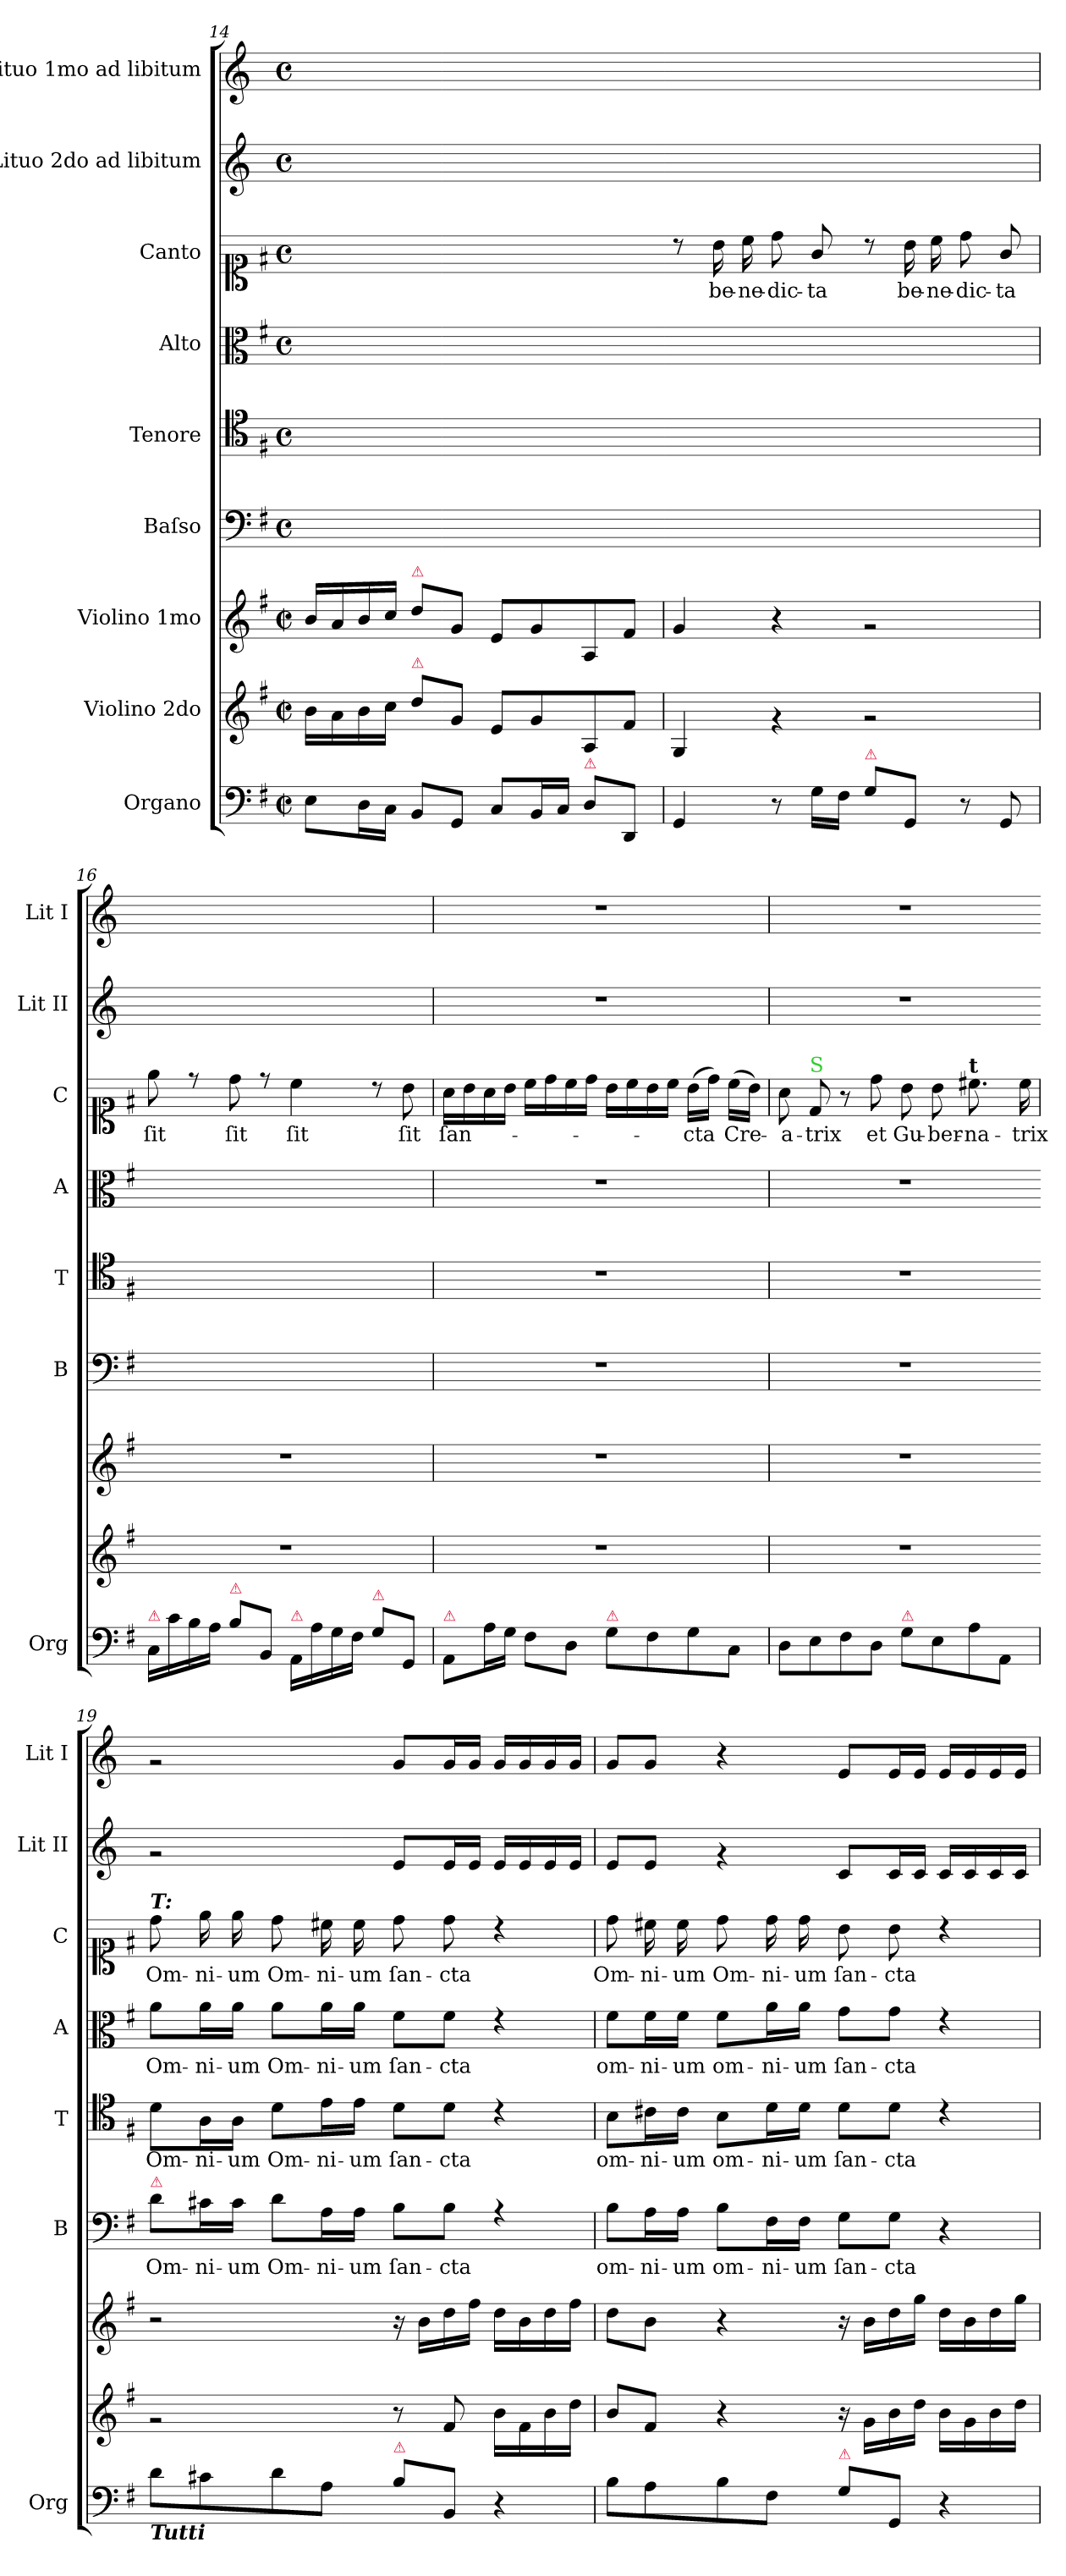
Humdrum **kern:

**kern	**kern	**kern	**kern	**text	**kern	**text	**kern	**text	**kern	**text	**kern	**kern
*part9	*part8	*part7	*part6	*part6	*part5	*part5	*part4	*part4	*part3	*part3	*part2	*part1
*staff9	*staff8	*staff7	*staff6	*staff6	*staff5	*staff5	*staff4	*staff4	*staff3	*staff3	*staff2	*staff1
*I"Organo	*I"Violino 2do	*I"Violino 1mo	*I"Baſso	*	*I"Tenore	*	*I"Alto	*	*I"Canto	*	*I"Lituo 2do ad libitum	*I"Lituo 1mo ad libitum
*I'Org	*	*	*I'B	*	*I'T	*	*I'A	*	*I'C	*	*I'Lit II	*I'Lit I
*clefF4	*clefG2	*clefG2	*clefF4	*	*clefC4	*	*clefC3	*	*clefC1	*	*clefG2	*clefG2
*	*	*	*	*	*	*	*	*	*	*	*ITrd-4c-7	*ITrd-4c-7
*k[f#]	*k[f#]	*k[f#]	*k[f#]	*	*k[f#]	*	*k[f#]	*	*k[f#]	*	*k[f#]	*k[f#]
*M2/2	*M2/2	*M2/2	*M4/4	*	*M4/4	*	*M4/4	*	*M4/4	*	*M4/4	*M4/4
*met(c|)	*met(c|)	*met(c|)	*met(c)	*	*met(c)	*	*met(c)	*	*met(c)	*	*met(c)	*met(c)
=14	=14	=14	=14	=14	=14	=14	=14	=14	=14	=14	=14	=14
8E\L	16b\LL	16b/LL	1ryy	.	1ryy	.	1ryy	.	1ryy	.	1ryy	1ryy
.	16a\	16a/	.	.	.	.	.	.	.	.	.	.
16D\L	16b\	16b/	.	.	.	.	.	.	.	.	.	.
16C\JJ	16cc\JJ	16cc/JJ	.	.	.	.	.	.	.	.	.	.
!	!	!LO:TX:a:color=crimson:t=⚠	!	!	!	!	!	!	!	!	!	!
!	!LO:TX:a:color=crimson:t=⚠	!	!	!	!	!	!	!	!	!	!	!
8BB/L	8dd\L	8dd\L	.	.	.	.	.	.	.	.	.	.
8GG/J	8g/J	8g/J	.	.	.	.	.	.	.	.	.	.
8C/L	8e/L	8e/L	.	.	.	.	.	.	.	.	.	.
16BB/L	8g/	8g/	.	.	.	.	.	.	.	.	.	.
16C/JJ	.	.	.	.	.	.	.	.	.	.	.	.
!LO:TX:a:color=crimson:t=⚠	!	!	!	!	!	!	!	!	!	!	!	!
8D\L	8A/	8A/	.	.	.	.	.	.	.	.	.	.
8DD/J	8f#/J	8f#/J	.	.	.	.	.	.	.	.	.	.
=15	=15	=15	=15	=15	=15	=15	=15	=15	=15-	=15	=15	=15
4GG/	4G/	4g/	1ryy	.	1ryy	.	1ryy	.	8rb	.	1ryy	1ryy
.	.	.	.	.	.	.	.	.	16b\	be-	.	.
.	.	.	.	.	.	.	.	.	16cc\	-ne-	.	.
8r	4rg	4r	.	.	.	.	.	.	8dd\	-dic-	.	.
16G\LL	.	.	.	.	.	.	.	.	8g/	-ta	.	.
16F#\JJ	.	.	.	.	.	.	.	.	.	.	.	.
!LO:TX:a:color=crimson:t=⚠	!	!	!	!	!	!	!	!	!	!	!	!
8G\L	2rg	2rg	.	.	.	.	.	.	8rb	.	.	.
!	!	!	!	!	!	!	!	!	!	!LO:LY:i	!	!
8GG/J	.	.	.	.	.	.	.	.	16b\	be-	.	.
!	!	!	!	!	!	!	!	!	!	!LO:LY:i	!	!
.	.	.	.	.	.	.	.	.	16cc\	-ne-	.	.
!	!	!	!	!	!	!	!	!	!	!LO:LY:i	!	!
8r	.	.	.	.	.	.	.	.	8dd\	-dic-	.	.
!	!	!	!	!	!	!	!	!	!	!LO:LY:i	!	!
8GG/	.	.	.	.	.	.	.	.	8g/	-ta	.	.
=16	=16	=16	=16	=16	=16	=16	=16	=16	=16	=16	=16	=16
!LO:TX:a:color=crimson:t=⚠	!	!	!	!	!	!	!	!	!	!	!	!
16C/LL	1r	1r	1ryy	.	1ryy	.	1ryy	.	8ee\	ſit	1ryy	1ryy
16c\	.	.	.	.	.	.	.	.	.	.	.	.
16B\	.	.	.	.	.	.	.	.	8rdd	.	.	.
16A\JJ	.	.	.	.	.	.	.	.	.	.	.	.
!LO:TX:a:color=crimson:t=⚠	!	!	!	!	!	!	!	!	!	!	!	!
8B\L	.	.	.	.	.	.	.	.	8dd\	ſit	.	.
8BB/J	.	.	.	.	.	.	.	.	8rdd	.	.	.
!LO:TX:a:color=crimson:t=⚠	!	!	!	!	!	!	!	!	!	!	!	!
!	!	!	!	!	!	!	!	!	!	!LO:LY:i	!	!
16AA/LL	.	.	.	.	.	.	.	.	4cc\	ſit	.	.
16A\	.	.	.	.	.	.	.	.	.	.	.	.
16G\	.	.	.	.	.	.	.	.	.	.	.	.
16F#\JJ	.	.	.	.	.	.	.	.	.	.	.	.
!LO:TX:a:color=crimson:t=⚠	!	!	!	!	!	!	!	!	!	!	!	!
8G\L	.	.	.	.	.	.	.	.	8rb	.	.	.
8GG/J	.	.	.	.	.	.	.	.	8b\	ſit	.	.
=17	=17	=17	=17	=17	=17	=17	=17	=17	=17	=17	=17	=17
!LO:TX:a:color=crimson:t=⚠	!	!	!	!	!	!	!	!	!	!	!	!
8AA/L	1r	1r	1r	.	1r	.	1r	.	16a\LL	ſan-	1r	1r
.	.	.	.	.	.	.	.	.	16b\	.	.	.
16A\L	.	.	.	.	.	.	.	.	16a\	.	.	.
16G\JJ	.	.	.	.	.	.	.	.	16b\JJ	.	.	.
8F#\L	.	.	.	.	.	.	.	.	16cc\LL	.	.	.
.	.	.	.	.	.	.	.	.	16dd\	.	.	.
8D\J	.	.	.	.	.	.	.	.	16cc\	.	.	.
.	.	.	.	.	.	.	.	.	16dd\JJ	.	.	.
!LO:TX:a:color=crimson:t=⚠	!	!	!	!	!	!	!	!	!	!	!	!
8G\L	.	.	.	.	.	.	.	.	16b\LL	.	.	.
.	.	.	.	.	.	.	.	.	16cc\	.	.	.
8F#\	.	.	.	.	.	.	.	.	16b\	.	.	.
.	.	.	.	.	.	.	.	.	16cc\JJ	.	.	.
8G\	.	.	.	.	.	.	.	.	(>16b\LL	-cta	.	.
.	.	.	.	.	.	.	.	.	16dd\JJ)	.	.	.
8C/J	.	.	.	.	.	.	.	.	(>16cc\LL	Cre-	.	.
.	.	.	.	.	.	.	.	.	16b\JJ)	.	.	.
=18	=18	=18	=18	=18	=18	=18	=18	=18	=18	=18	=18	=18
8D\L	1r	1r	1r	.	1r	.	1r	.	8a\	-a-	1r	1r
!	!	!	!	!	!	!	!	!	!LO:TX:a:color=limegreen:t=S	!	!	!
8E\	.	.	.	.	.	.	.	.	8d/	-trix	.	.
8F#\	.	.	.	.	.	.	.	.	8r	.	.	.
8D\J	.	.	.	.	.	.	.	.	8dd\	et	.	.
!LO:TX:a:color=crimson:t=⚠	!	!	!	!	!	!	!	!	!	!	!	!
8G\L	.	.	.	.	.	.	.	.	8b\	Gu-	.	.
8E\	.	.	.	.	.	.	.	.	8b\	-ber-	.	.
!	!	!	!	!	!	!	!	!	!LO:TX:a:B:t=t	!	!	!
8A\	.	.	.	.	.	.	.	.	8.cc#X\	-na-	.	.
8AA/J	.	.	.	.	.	.	.	.	.	.	.	.
.	.	.	.	.	.	.	.	.	16cc#\	-trix	.	.
=19	=19-	=19-	=19-	=19-	=19-	=19-	=19-	=19-	=19	=19-	=19-	=19-
!	!	!	!	!	!	!	!	!	!LO:TX:a:Bi:t=T&colon;	!	!	!
!	!	!	!LO:TX:a:color=crimson:t=⚠	!	!	!	!	!	!	!	!	!
!LO:TX:b:Bi:t=Tutti	!	!	!	!	!	!	!	!	!	!	!	!
8d\L	2rg	2r	8d\L	Om-	8d\L	Om-	8a\L	Om-	8dd\	Om-	2rg	2rg
8c#X\	.	.	16c#X\L	-ni-	16A\L	-ni-	16a\L	-ni-	16ee\	-ni-	.	.
.	.	.	16c#\JJ	-um	16A\JJ	-um	16a\JJ	-um	16ee\	-um	.	.
!	!	!	!	!LO:LY:i	!	!LO:LY:i	!	!LO:LY:i	!	!LO:LY:i	!	!
8d\	.	.	8d\L	Om-	8d\L	Om-	8a\L	Om-	8dd\	Om-	.	.
!	!	!	!	!LO:LY:i	!	!LO:LY:i	!	!LO:LY:i	!	!LO:LY:i	!	!
8A\J	.	.	16A\L	-ni-	16e\L	-ni-	16a\L	-ni-	16cc#X\	-ni-	.	.
!	!	!	!	!LO:LY:i	!	!LO:LY:i	!	!LO:LY:i	!	!LO:LY:i	!	!
.	.	.	16A\JJ	-um	16e\JJ	-um	16a\JJ	-um	16cc#\	-um	.	.
!LO:TX:a:color=crimson:t=⚠	!	!	!	!	!	!	!	!	!	!	!	!
8B\L	8r	16r	8B\L	ſan-	8d\L	ſan-	8f#\L	ſan-	8dd\	ſan-	8b/L	8dd/L
.	.	16b\LL	.	.	.	.	.	.	.	.	.	.
8BB/J	8f#/	16dd\	8B\J	-cta	8d\J	-cta	8f#\J	-cta	8dd\	-cta	16b/L	16dd/L
.	.	16ff#\JJ	.	.	.	.	.	.	.	.	16b/JJ	16dd/JJ
4r	16b\LL	16dd\LL	4rA	.	4rc	.	4re	.	4rb	.	16b/LL	16dd/LL
.	16f#\	16b\	.	.	.	.	.	.	.	.	16b/	16dd/
.	16b\	16dd\	.	.	.	.	.	.	.	.	16b/	16dd/
.	16dd\JJ	16ff#\JJ	.	.	.	.	.	.	.	.	16b/JJ	16dd/JJ
=20	=20	=20	=20	=20	=20	=20	=20	=20	=20	=20	=20	=20
!	!	!	!	!LO:LY:i	!	!LO:LY:i	!	!	!	!	!	!
8B\L	8b/L	8dd\L	8B\L	om-	8B\L	om-	8f#\L	om-	8dd\	Om-	8b/L	8dd/L
!	!	!	!	!LO:LY:i	!	!LO:LY:i	!	!	!	!	!	!
8A\	8f#/J	8b\J	16A\L	-ni-	16c#X\L	-ni-	16f#\L	-ni-	16cc#X\	-ni-	8b/J	8dd/J
!	!	!	!	!LO:LY:i	!	!LO:LY:i	!	!	!	!	!	!
.	.	.	16A\JJ	-um	16c#\JJ	-um	16f#\JJ	-um	16cc#\	-um	.	.
!	!	!	!	!LO:LY:i	!	!LO:LY:i	!	!LO:LY:i	!	!LO:LY:i	!	!
8B\	4r	4r	8B\L	om-	8B\L	om-	8f#\L	om-	8dd\	Om-	4rg	4r
!	!	!	!	!LO:LY:i	!	!LO:LY:i	!	!LO:LY:i	!	!LO:LY:i	!	!
8F#\J	.	.	16F#\L	-ni-	16d\L	-ni-	16a\L	-ni-	16dd\	-ni-	.	.
!	!	!	!	!LO:LY:i	!	!LO:LY:i	!	!LO:LY:i	!	!LO:LY:i	!	!
.	.	.	16F#\JJ	-um	16d\JJ	-um	16a\JJ	-um	16dd\	-um	.	.
!LO:TX:a:color=crimson:t=⚠	!	!	!	!	!	!	!	!	!	!	!	!
!	!	!	!	!LO:LY:i	!	!LO:LY:i	!	!	!	!	!	!
8G\L	16r	16r	8G\L	ſan-	8d\L	ſan-	8g\L	ſan-	8b\	ſan-	8g/L	8b/L
.	16g\LL	16b\LL	.	.	.	.	.	.	.	.	.	.
!	!	!	!	!LO:LY:i	!	!LO:LY:i	!	!	!	!	!	!
8GG/J	16b\	16dd\	8G\J	-cta	8d\J	-cta	8g\J	-cta	8b\	-cta	16g/L	16b/L
.	16dd\JJ	16gg\JJ	.	.	.	.	.	.	.	.	16g/JJ	16b/JJ
4r	16b\LL	16dd\LL	4r	.	4rc	.	4re	.	4rb	.	16g/LL	16b/LL
.	16g\	16b\	.	.	.	.	.	.	.	.	16g/	16b/
.	16b\	16dd\	.	.	.	.	.	.	.	.	16g/	16b/
.	16dd\JJ	16gg\JJ	.	.	.	.	.	.	.	.	16g/JJ	16b/JJ
=	=	=	=	=	=	=	=	=	=	=	=	=
*-	*-	*-	*-	*-	*-	*-	*-	*-	*-	*-	*-	*-
